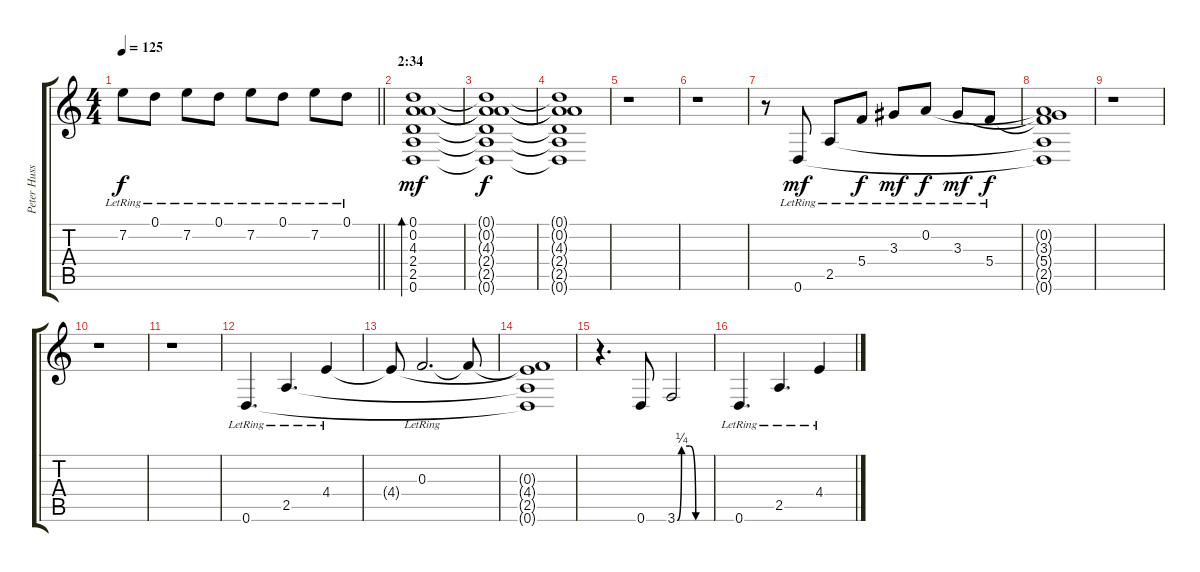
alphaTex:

\track ("Peter Huss" "Peter Huss") {instrument acousticguitarsteel}
\staff {score tabs}
\tuning (D4 A3 F3 C3 G2 D2) {hide}
\ts (4 4)
\tempo 125
\clef g2
\barLineRight lightlight
\ks c
7.2{lr}.8{dy f} 0.1{lr}.8 7.2{lr}.8 0.1{lr}.8 7.2{lr}.8 0.1{lr}.8 7.2{lr}.8 0.1{lr}.8 |
\section ("" "2:34")
(0.1 0.2 4.3 2.4 2.5 0.6).1{bd 120 dy mf} |
(0.1{t} 0.2{t} 4.3{t} 2.4{t} 2.5{t} 0.6{t}).1{dy f} |
(0.1{t} 0.2{t} 4.3{t} 2.4{t} 2.5{t} 0.6{t}).1 |
r.1 |
r.1 |
r.8 0.6{lr}.8{dy mf} 2.5{lr}.8 5.4{lr}.8{dy f} 3.3{lr}.8{dy mf} 0.2{lr}.8{dy f} 3.3{lr}.8{dy mf} 5.4{lr}.8{dy f} |
(0.2{t} 3.3{t} 5.4{t} 2.5{t} 0.6{t}).1 |
r.1 |
r.1 |
r.1 |
0.6{lr}.4{d} 2.5{lr}.4{d} 4.4{lr}.4 |
4.4{t}.8 0.3{lr}.2{d} 0.3{t}.8 |
(0.3{t} 4.4{t} 2.5{t} 0.6{t}).1 |
r.4{d} 0.6.8 3.6{be (custom 0 0 8 1 23 1 34 0 60 0)}.2 |
0.6{lr}.4{d} 2.5{lr}.4{d} 4.4{lr}.4
